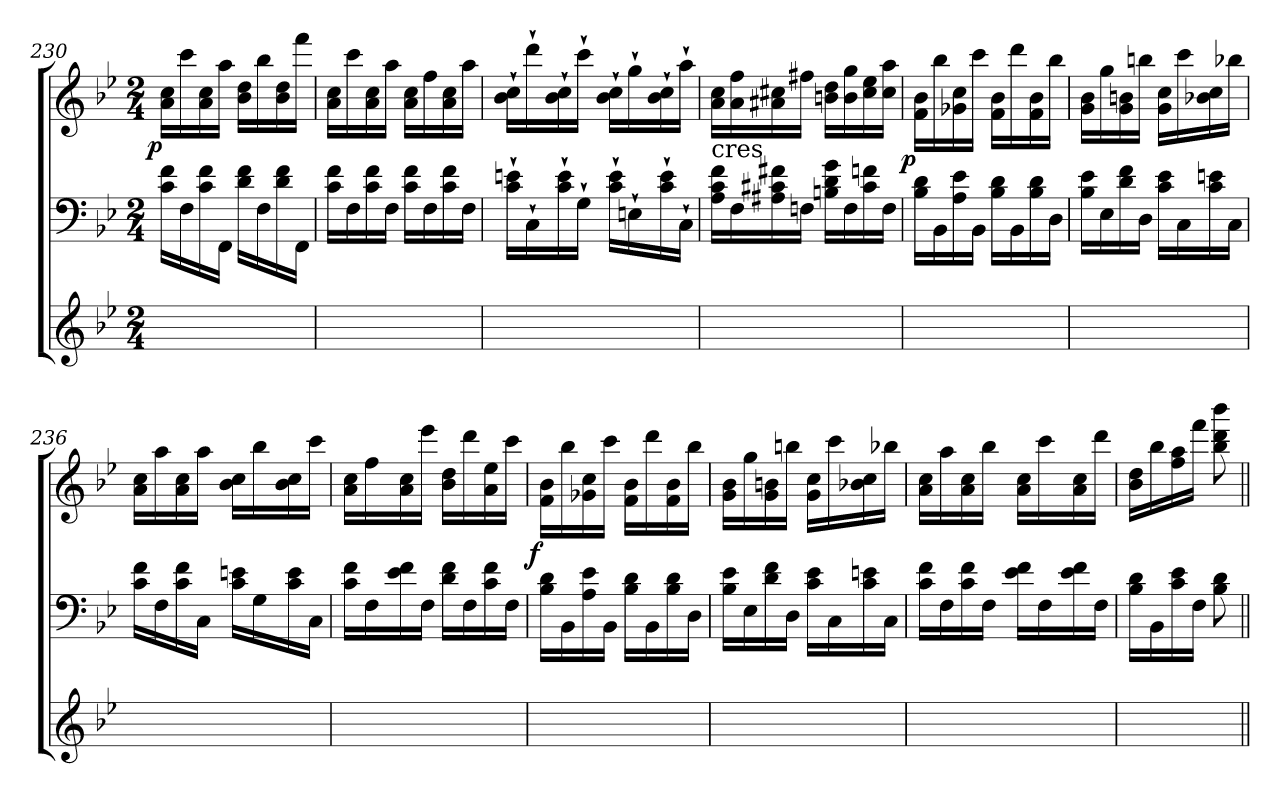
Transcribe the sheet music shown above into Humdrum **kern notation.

**kern	**kern	**kern	**dynam
*part2	*part1	*part1	*part1
*staff3	*staff2	*staff1	*staff1/2
*clefG2	*clefF4	*clefG2	*
*k[b-e-]	*k[b-e-]	*k[b-e-]	*
*M2/4	*M2/4	*M2/4	*
=230	=230	=230	=230
!	!	!	!LO:DY:b:rj
2ryy	16c 16fLL	16a 16ccLL	p
.	16F	16ccc	.
.	16c 16f	16a 16cc	.
.	16FFJJ	16aaJJ	.
.	16d 16fLL	16b- 16ddLL	.
.	16F	16bb-	.
.	16d 16f	16b- 16dd	.
.	16FFJJ	16fffJJ	.
=231	=231	=231	=231
2ryy	16c 16fLL	16a 16ccLL	.
.	16F	16ccc	.
.	16c 16f	16a 16cc	.
.	16FJJ	16aaJJ	.
.	16c 16fLL	16a 16ccLL	.
.	16F	16ff	.
.	16c 16f	16a 16cc	.
.	16FJJ	16aaJJ	.
=232	=232	=232	=232
2ryy	16c` 16en`LL	16b-` 16cc`LL	.
.	16C`	16ddd`	.
.	16c` 16e`	16b-` 16cc`	.
.	16G`JJ	16ccc`JJ	.
.	16c` 16e`LL	16b-` 16cc`LL	.
.	16En`	16gg`	.
.	16c` 16e`	16b-` 16cc`	.
.	16C`JJ	16aa`JJ	.
=233	=233	=233	=233
!	!	!LO:TX:b:t=cres	!
2ryy	16A 16c 16fLL	16a 16ccLL	.
.	16F	16a 16ff	.
.	16A#X 16c#X 16f#X	16a#X 16cc#X	.
.	16FnJJ	16ff#XJJ	.
.	16Bn 16d 16gLL	16bn 16ddLL	.
.	16F	16b 16gg	.
.	16c# 16fnj	16cc# 16ee-	.
.	16FJJ	16cc# 16aaJJ	.
=234	=234	=234	=234
!	!	!	!LO:DY:b:rj
2ryy	16B- 16dLL	16f 16b-LL	p
.	16BB-	16bb-	.
.	16A 16e-	16g-X 16cc	.
.	16BB-JJ	16cccJJ	.
.	16B- 16dLL	16f 16b-LL	.
.	16BB-	16ddd	.
.	16B- 16d	16f 16b-	.
.	16DJJ	16bb-JJ	.
=235	=235	=235	=235
2ryy	16B- 16e-LL	16g 16b-LL	.
.	16E-	16gg	.
.	16d 16f	16g 16bn	.
.	16DJJ	16bbnJJ	.
.	16c 16e-LL	16g 16ccLL	.
.	16C	16ccc	.
.	16c 16en	16b-X 16cc	.
.	16CJJ	16bb-XJJ	.
=236	=236	=236	=236
2ryy	16c 16fLL	16a 16ccLL	.
.	16F	16aa	.
.	16c 16f	16a 16cc	.
.	16CJJ	16aaJJ	.
.	16c 16enLL	16b- 16ccLL	.
.	16G	16bb-	.
.	16c 16e	16b- 16cc	.
.	16CJJ	16cccJJ	.
=237	=237	=237	=237
2ryy	16c 16fLL	16a 16ccLL	.
.	16F	16ff	.
.	16e- 16f	16a 16cc	.
.	16FJJ	16eee-JJ	.
.	16d 16fLL	16b- 16ddLL	.
.	16F	16ddd	.
.	16c 16f	16a 16ee-	.
.	16FJJ	16cccJJ	.
=238	=238	=238	=238
!	!	!	!LO:DY:b:rj
2ryy	16B- 16dLL	16f 16b-LL	f
.	16BB-	16bb-	.
.	16A 16e-	16g-X 16cc	.
.	16BB-JJ	16cccJJ	.
.	16B- 16dLL	16f 16b-LL	.
.	16BB-	16ddd	.
.	16B- 16d	16f 16b-	.
.	16DJJ	16bb-JJ	.
=239	=239	=239	=239
2ryy	16B- 16e-LL	16g 16b-LL	.
.	16E-	16gg	.
.	16d 16f	16g 16bn	.
.	16DJJ	16bbnJJ	.
.	16c 16e-LL	16g 16ccLL	.
.	16C	16ccc	.
.	16c 16en	16b-X 16cc	.
.	16CJJ	16bb-XJJ	.
=240	=240	=240	=240
2ryy	16c 16fLL	16a 16ccLL	.
.	16F	16aa	.
.	16c 16f	16a 16cc	.
.	16FJJ	16bb-JJ	.
.	16e- 16fLL	16a 16ccLL	.
.	16F	16ccc	.
.	16e- 16f	16a 16cc	.
.	16FJJ	16dddJJ	.
=241	=241	=241	=241
4.ryy	16B- 16dLL	16b- 16ddLL	.
.	16BB-	16bb-	.
.	16c 16e-	16ff 16aa	.
.	16FJJ	16fffJJ	.
.	8B- 8d	8bb- 8ddd 8bbb-	.
=||	=||	=||	=||
*-	*-	*-	*-
